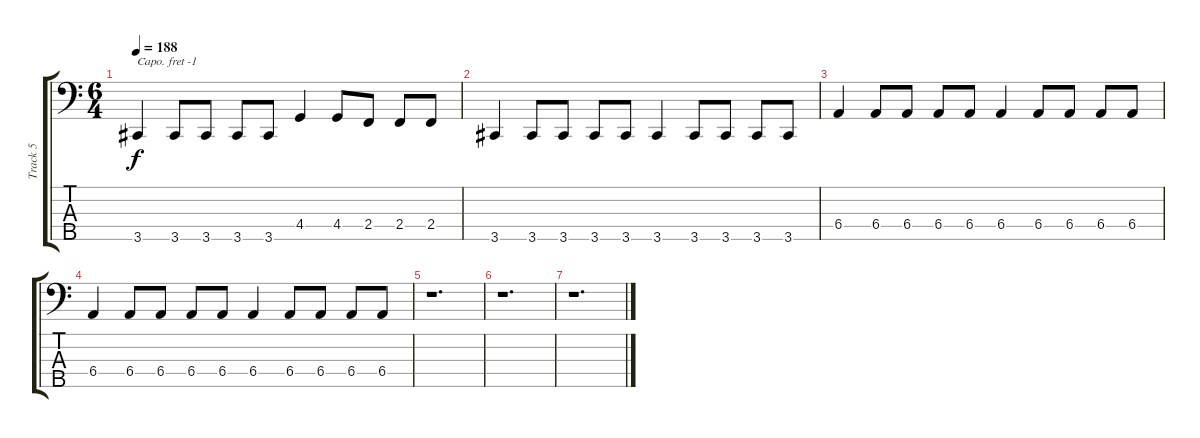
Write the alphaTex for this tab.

\track ("Track 5" "Track 5") {instrument electricbassfinger}
\staff {score tabs}
\capo -1
\tuning (G2 D2 A1 E1 B0) {hide}
\ts (6 4)
\tempo 188
\clef f4
\ks c
3.5.4{dy f} 3.5.8 3.5.8 3.5.8 3.5.8 4.4.4 4.4.8 2.4.8 2.4.8 2.4.8 |
3.5.4 3.5.8 3.5.8 3.5.8 3.5.8 3.5.4 3.5.8 3.5.8 3.5.8 3.5.8 |
6.4.4 6.4.8 6.4.8 6.4.8 6.4.8 6.4.4 6.4.8 6.4.8 6.4.8 6.4.8 |
6.4.4 6.4.8 6.4.8 6.4.8 6.4.8 6.4.4 6.4.8 6.4.8 6.4.8 6.4.8 |
r.1{d} |
r.1{d} |
r.1{d}
